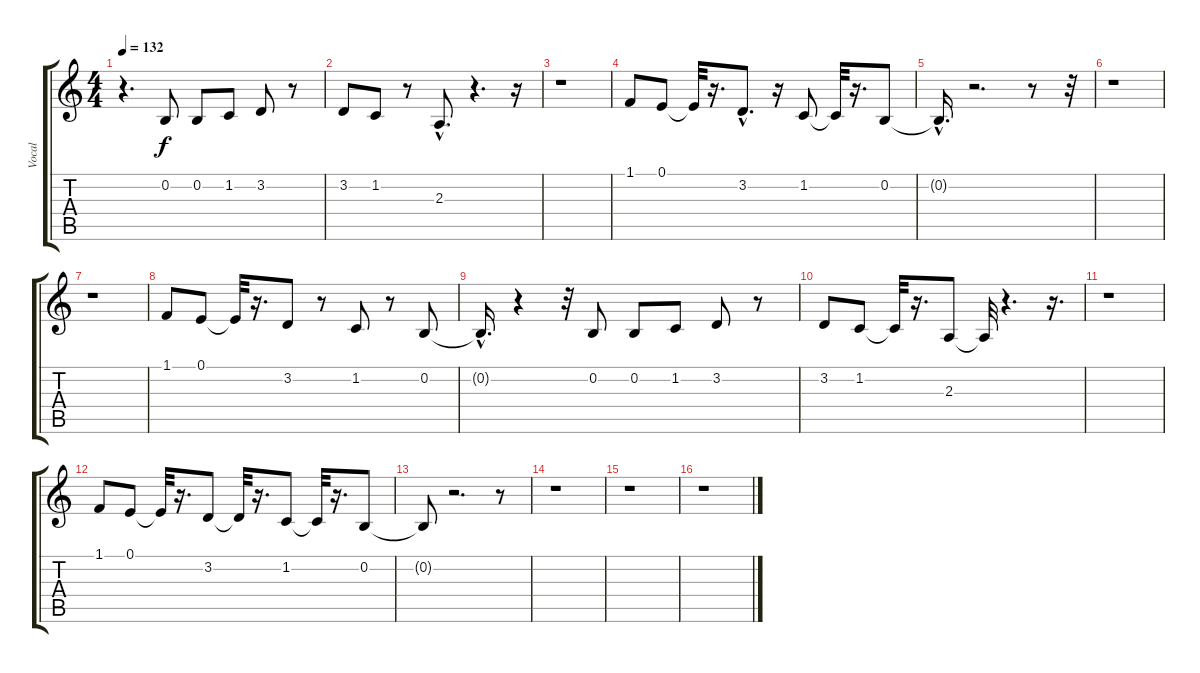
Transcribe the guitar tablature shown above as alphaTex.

\track ("Vocal" "Vocal") {instrument acousticgrandpiano}
\staff {score tabs}
\tuning (E4 B3 G3 D3 A2 E2) {hide}
\ts (4 4)
\tempo 132
\clef g2
\ks c
r.4{d dy f} 0.2.8 0.2.8 1.2.8 3.2.8 r.8 |
3.2.8 1.2.8 r.8 2.3{hac}.8{d} r.4{d} r.16 |
r.1 |
1.1.8 0.1.8 0.1{t}.32 r.16{d} 3.2{hac}.8{d} r.16 1.2.8 1.2{t}.32 r.16{d} 0.2.8 |
0.2{hac t}.16{d} r.2{d} r.8 r.32 |
r.1 |
r.1 |
1.1.8 0.1.8 0.1{t}.32 r.16{d} 3.2.8 r.8 1.2.8 r.8 0.2.8 |
0.2{hac t}.16{d} r.4 r.32 0.2.8 0.2.8 1.2.8 3.2.8 r.8 |
3.2.8 1.2.8 1.2{t}.32 r.16{d} 2.3.8 2.3{t}.32 r.4{d} r.16{d} |
r.1 |
1.1.8 0.1.8 0.1{t}.32 r.16{d} 3.2.8 3.2{t}.32 r.16{d} 1.2.8 1.2{t}.32 r.16{d} 0.2.8 |
0.2{t}.8 r.2{d} r.8 |
r.1 |
r.1 |
r.1
